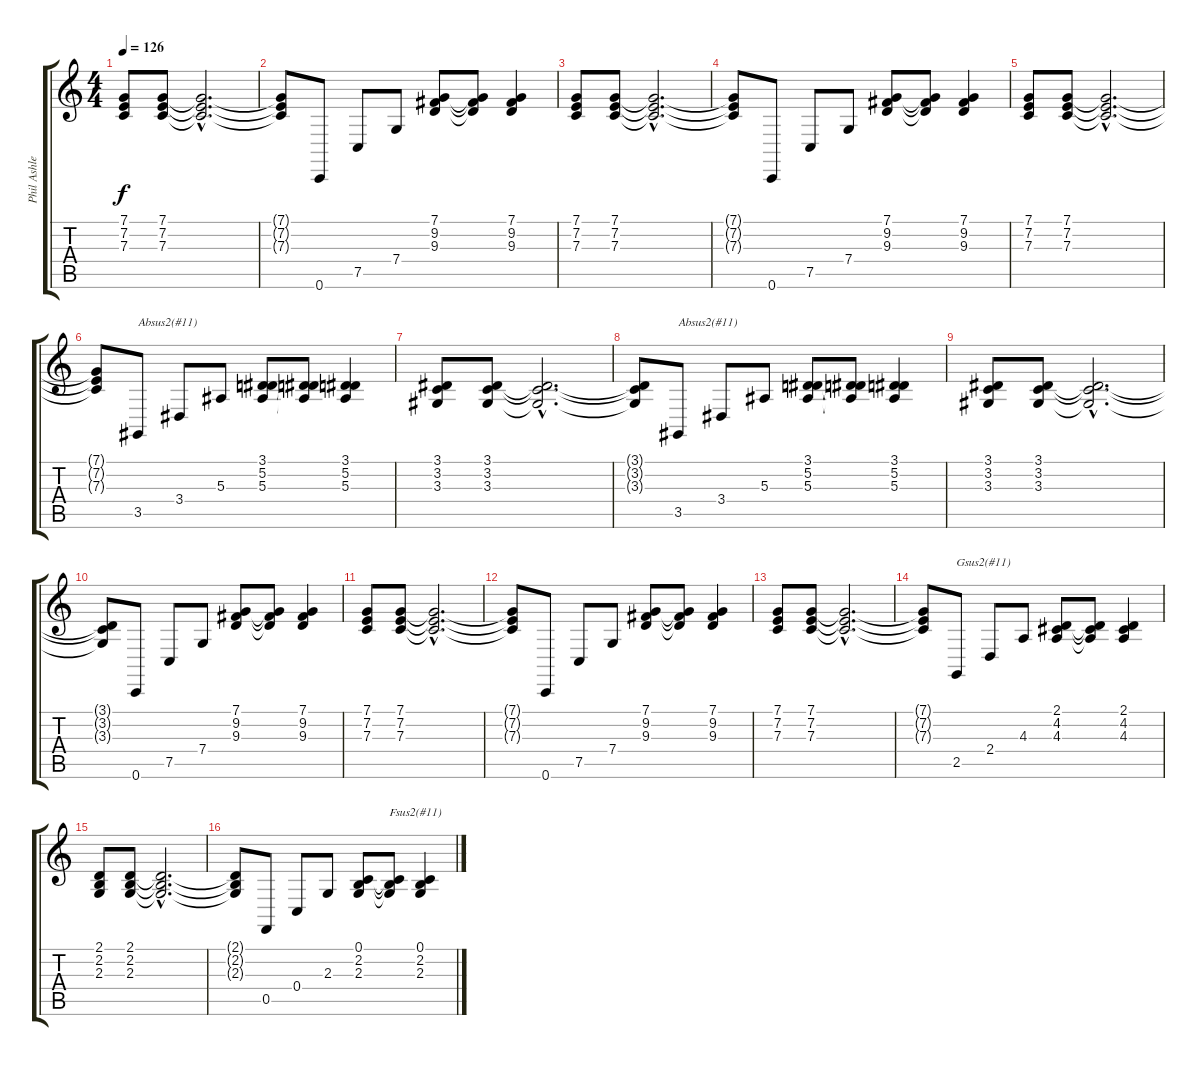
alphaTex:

\track ("Phil Ashley - keyboards" "Phil Ashle") {instrument electricgrandpiano}
\staff {score tabs}
\tuning (C4 A3 F3 C3 F2 C2) {hide}
\ts (4 4)
\tempo 126
\clef g2
\ks c
(7.1 7.2 7.3).8{dy f} (7.1 7.2 7.3).8 (7.1{hac t} 7.2{hac t} 7.3{hac t}).2{d} |
(7.1{t} 7.2{t} 7.3{t}).8 0.6.8 7.5.8 7.4.8 (7.1 9.2 9.3).8 (7.1{t} 9.2{t} 9.3{t}).8 (7.1 9.2 9.3).4 |
(7.1 7.2 7.3).8 (7.1 7.2 7.3).8 (7.1{hac t} 7.2{hac t} 7.3{hac t}).2{d} |
(7.1{t} 7.2{t} 7.3{t}).8 0.6.8 7.5.8 7.4.8 (7.1 9.2 9.3).8 (7.1{t} 9.2{t} 9.3{t}).8 (7.1 9.2 9.3).4 |
(7.1 7.2 7.3).8 (7.1 7.2 7.3).8 (7.1{hac t} 7.2{hac t} 7.3{hac t}).2{d} |
(7.1{t} 7.2{t} 7.3{t}).8 3.5.8{txt "Absus2(#11)"} 3.4.8 5.3.8 (3.1 5.2 5.3).8 (3.1{t} 5.2{t} 5.3{t}).8 (3.1 5.2 5.3).4 |
(3.1 3.2 3.3).8 (3.1 3.2 3.3).8 (3.1{hac t} 3.2{hac t} 3.3{hac t}).2{d} |
(3.1{t} 3.2{t} 3.3{t}).8 3.5.8{txt "Absus2(#11)"} 3.4.8 5.3.8 (3.1 5.2 5.3).8 (3.1{t} 5.2{t} 5.3{t}).8 (3.1 5.2 5.3).4 |
(3.1 3.2 3.3).8 (3.1 3.2 3.3).8 (3.1{hac t} 3.2{hac t} 3.3{hac t}).2{d} |
(3.1{t} 3.2{t} 3.3{t}).8 0.6.8 7.5.8 7.4.8 (7.1 9.2 9.3).8 (7.1{t} 9.2{t} 9.3{t}).8 (7.1 9.2 9.3).4 |
(7.1 7.2 7.3).8 (7.1 7.2 7.3).8 (7.1{hac t} 7.2{hac t} 7.3{hac t}).2{d} |
(7.1{t} 7.2{t} 7.3{t}).8 0.6.8 7.5.8 7.4.8 (7.1 9.2 9.3).8 (7.1{t} 9.2{t} 9.3{t}).8 (7.1 9.2 9.3).4 |
(7.1 7.2 7.3).8 (7.1 7.2 7.3).8 (7.1{hac t} 7.2{hac t} 7.3{hac t}).2{d} |
(7.1{t} 7.2{t} 7.3{t}).8 2.5.8{txt "Gsus2(#11)"} 2.4.8 4.3.8 (2.1 4.2 4.3).8 (2.1{t} 4.2{t} 4.3{t}).8 (2.1 4.2 4.3).4 |
(2.1 2.2 2.3).8 (2.1 2.2 2.3).8 (2.1{hac t} 2.2{hac t} 2.3{hac t}).2{d} |
(2.1{t} 2.2{t} 2.3{t}).8 0.5.8 0.4.8 2.3.8 (0.1 2.2 2.3).8 (0.1{t} 2.2{t} 2.3{t}).8{txt "Fsus2(#11)"} (0.1 2.2 2.3).4
